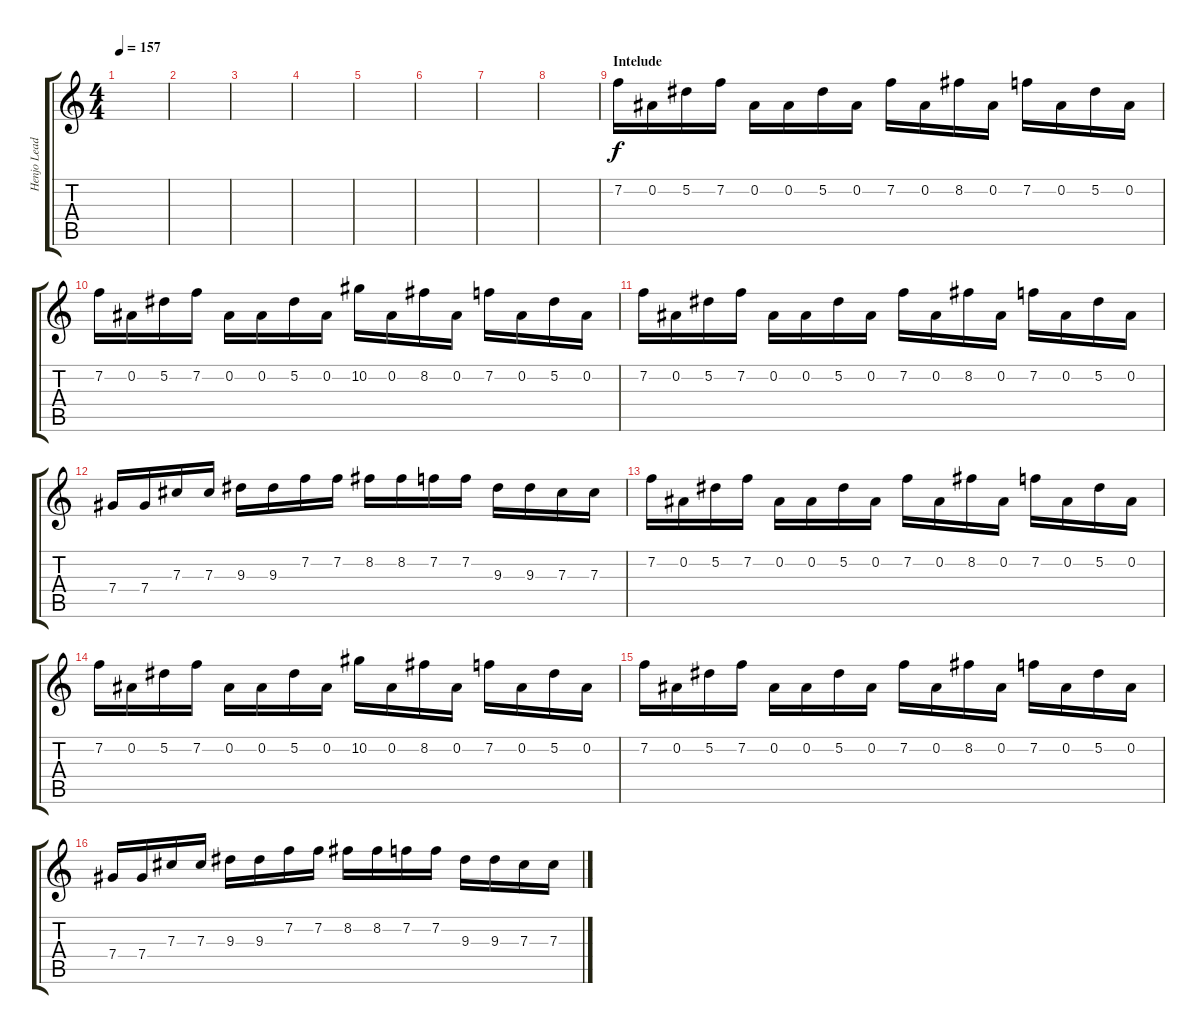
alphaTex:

\track ("Henjo Lead" "Henjo Lead") {instrument distortionguitar}
\staff {score tabs}
\tuning (Eb4 Bb3 Gb3 Db3 Ab2 Eb2) {hide}
\ts (4 4)
\tempo 157
\clef g2
\ks c
|
|
|
|
|
|
|
|
\section ("" "Intelude")
7.2.16{volume 15} 0.2.16 5.2.16 7.2.16 0.2.16 0.2.16 5.2.16 0.2.16 7.2.16 0.2.16 8.2.16 0.2.16 7.2.16 0.2.16 5.2.16 0.2.16 |
7.2.16 0.2.16 5.2.16 7.2.16 0.2.16 0.2.16 5.2.16 0.2.16 10.2.16 0.2.16 8.2.16 0.2.16 7.2.16 0.2.16 5.2.16 0.2.16 |
7.2.16 0.2.16 5.2.16 7.2.16 0.2.16 0.2.16 5.2.16 0.2.16 7.2.16 0.2.16 8.2.16 0.2.16 7.2.16 0.2.16 5.2.16 0.2.16 |
7.4.16 7.4.16 7.3.16 7.3.16 9.3.16 9.3.16 7.2.16 7.2.16 8.2.16 8.2.16 7.2.16 7.2.16 9.3.16 9.3.16 7.3.16 7.3.16 |
7.2.16 0.2.16 5.2.16 7.2.16 0.2.16 0.2.16 5.2.16 0.2.16 7.2.16 0.2.16 8.2.16 0.2.16 7.2.16 0.2.16 5.2.16 0.2.16 |
7.2.16 0.2.16 5.2.16 7.2.16 0.2.16 0.2.16 5.2.16 0.2.16 10.2.16 0.2.16 8.2.16 0.2.16 7.2.16 0.2.16 5.2.16 0.2.16 |
7.2.16 0.2.16 5.2.16 7.2.16 0.2.16 0.2.16 5.2.16 0.2.16 7.2.16 0.2.16 8.2.16 0.2.16 7.2.16 0.2.16 5.2.16 0.2.16 |
7.4.16 7.4.16 7.3.16 7.3.16 9.3.16 9.3.16 7.2.16 7.2.16 8.2.16 8.2.16 7.2.16 7.2.16 9.3.16 9.3.16 7.3.16 7.3.16
